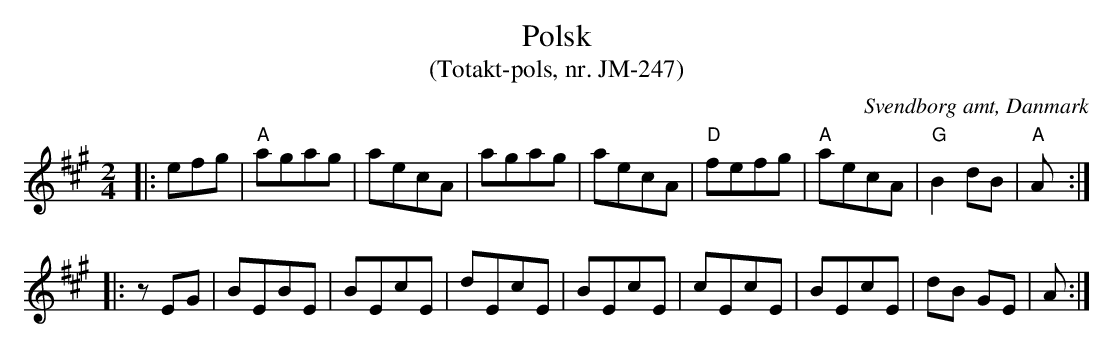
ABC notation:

X:1
T:Polsk
T:(Totakt-pols, nr. JM-247)
O:Svendborg amt, Danmark
M:2/4
L:1/8
K:A
|: efg | "A"agag | aecA | agag | aecA | "D"fefg | "A"aecA | "G"B2 dB | "A"A :|
|: z EG | BEBE | BEcE | dEcE | BEcE | cEcE | BEcE | dB GE | A :|
